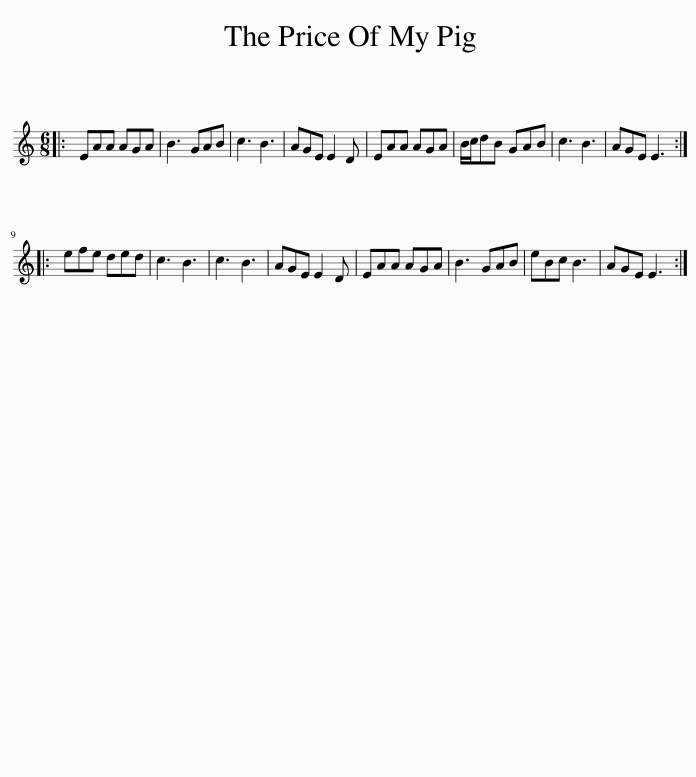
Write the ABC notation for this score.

X:1
L:1/8
M:6/8
I:linebreak $
K:C
V:1 treble
V:1
|: EAA AGA | B3 GAB | c3 B3 | AGE E2 D | EAA AGA | %5
 B/c/dB GAB | c3 B3 | AGE E3 ::$ efe ded | c3 B3 | %10
 c3 B3 | AGE E2 D | EAA AGA | B3 GAB | eBc B3 | %15
 AGE E3 :| %16
